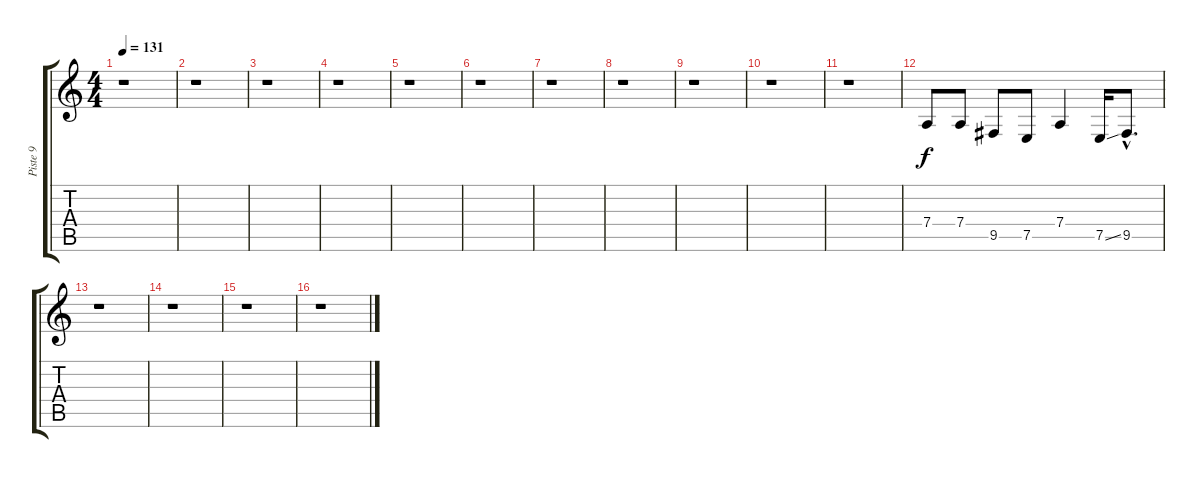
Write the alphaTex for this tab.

\track ("Piste 9" "Piste 9") {instrument acousticgrandpiano}
\staff {score tabs}
\tuning (E4 B3 G3 D3 A2 E2) {hide}
\ts (4 4)
\tempo 131
\clef g2
\ks c
r.1{dy f} |
r.1 |
r.1 |
r.1 |
r.1 |
r.1 |
r.1 |
r.1 |
r.1 |
r.1 |
r.1 |
7.4.8 7.4.8 9.5.8 7.5.8 7.4.4 7.5{ss}.16 9.5{hac}.8{d} |
r.1 |
r.1 |
r.1 |
r.1
